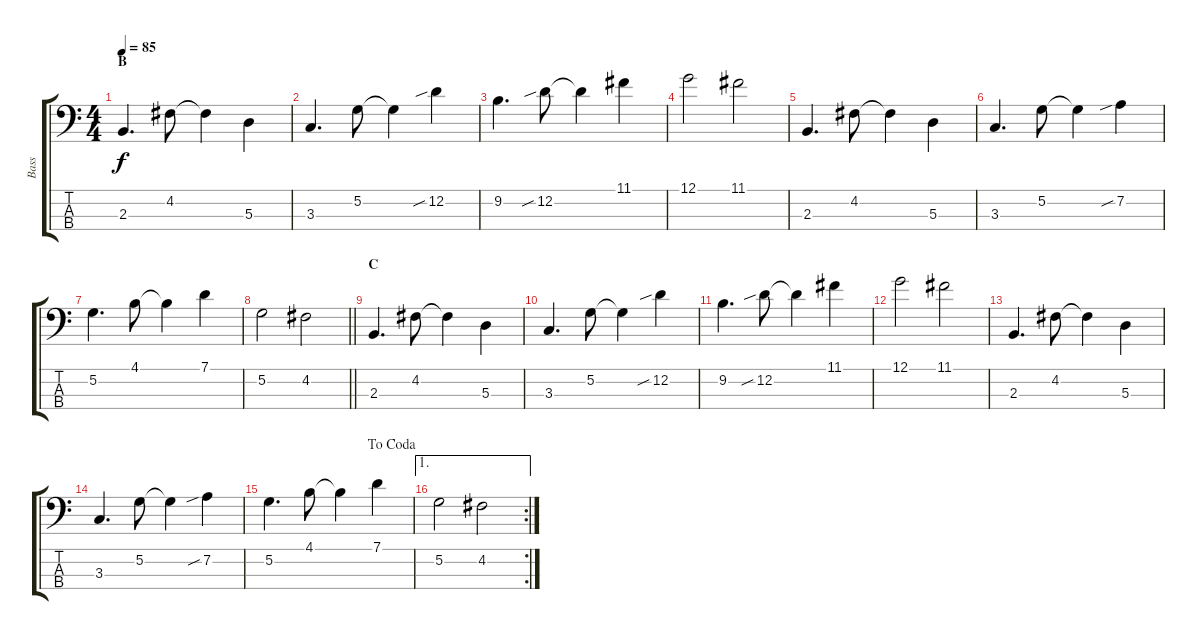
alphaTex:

\track ("Bass" "Bass") {instrument electricbassfinger}
\staff {score tabs}
\tuning (G2 D2 A1 E1) {hide}
\ts (4 4)
\section ("" "B")
\tempo 85
\clef f4
\ks c
2.3.4{d dy f} 4.2.8 4.2{t}.4 5.3.4 |
3.3.4{d} 5.2.8 5.2{t}.4 12.2{sib}.4 |
9.2.4{d} 12.2{sib}.8 12.2{t}.4 11.1.4 |
12.1.2 11.1.2 |
2.3.4{d} 4.2.8 4.2{t}.4 5.3.4 |
3.3.4{d} 5.2.8 5.2{t}.4 7.2{sib}.4 |
5.2.4{d} 4.1.8 4.1{t}.4 7.1.4 |
\barLineRight lightlight
5.2.2 4.2.2 |
\section ("" "C")
2.3.4{d} 4.2.8 4.2{t}.4 5.3.4 |
3.3.4{d} 5.2.8 5.2{t}.4 12.2{sib}.4 |
9.2.4{d} 12.2{sib}.8 12.2{t}.4 11.1.4 |
12.1.2 11.1.2 |
2.3.4{d} 4.2.8 4.2{t}.4 5.3.4 |
3.3.4{d} 5.2.8 5.2{t}.4 7.2{sib}.4 |
\jump dacoda
5.2.4{d} 4.1.8 4.1{t}.4 7.1.4 |
\ae 1
\rc 2
5.2.2 4.2.2
